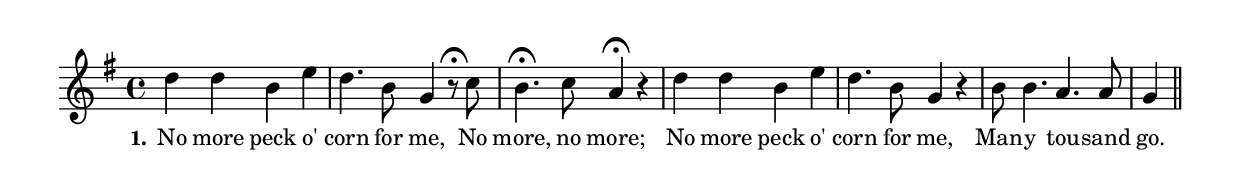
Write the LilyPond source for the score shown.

% 064.ly - Score sheet for "Many Thousand Go."
% Copyright (C) 2007  Marcus Brinkmann <marcus@gnu.org>
%
% This score sheet is free software; you can redistribute it and/or
% modify it under the terms of the Creative Commons Legal Code
% Attribution-ShareALike as published by Creative Commons; either
% version 2.0 of the License, or (at your option) any later version.
%
% This score sheet is distributed in the hope that it will be useful,
% but WITHOUT ANY WARRANTY; without even the implied warranty of
% MERCHANTABILITY or FITNESS FOR A PARTICULAR PURPOSE.  See the
% Creative Commons Legal Code Attribution-ShareALike for more details.
%
% You should have received a copy of the Creative Commons Legal Code
% Attribution-ShareALike along with this score sheet; if not, write to
% Creative Commons, 543 Howard Street, 5th Floor,
% San Francisco, CA 94105-3013  United States

\version "2.21.0"

%\header
%{
%  title = "Many Thousand Go."
%  composer = "trad."
%}

melody =
<<
     \context Voice
    {
	\set Staff.midiInstrument = "acoustic grand"
	\override Staff.VerticalAxisGroup.minimum-Y-extent = #'(0 . 0)

	\autoBeamOff

	\time 4/4
	\clef violin
	\key g \major

%% FIXME: Raise the two first fermatas?
	d''4 d'' b' e'' | d''4. b'8 g'4 r8\fermata c''8 |
	b'4.\fermata c''8 a'4\fermata r4 |
	d''4 d'' b' e'' | d''4. b'8 g'4 r4 |
	b'8 b'4. a'4. a'8 | g'4 \bar "||"
    }

    \new Lyrics
    \lyricsto "" {
        \override LyricText.font-size = #0
        \override StanzaNumber.font-size = #-1

	\set stanza = "1."
	No more peck o' corn for me, No more, no more;
	No more peck o' corn for me, Man -- y tou -- sand go.
    }
>>


\score
{
  \new Staff { \melody }

  \layout { indent = 0.0 }
}


\score
{
  \new Staff { \unfoldRepeats \melody }


  \midi {
    \tempo 4 = 80
    }


}
